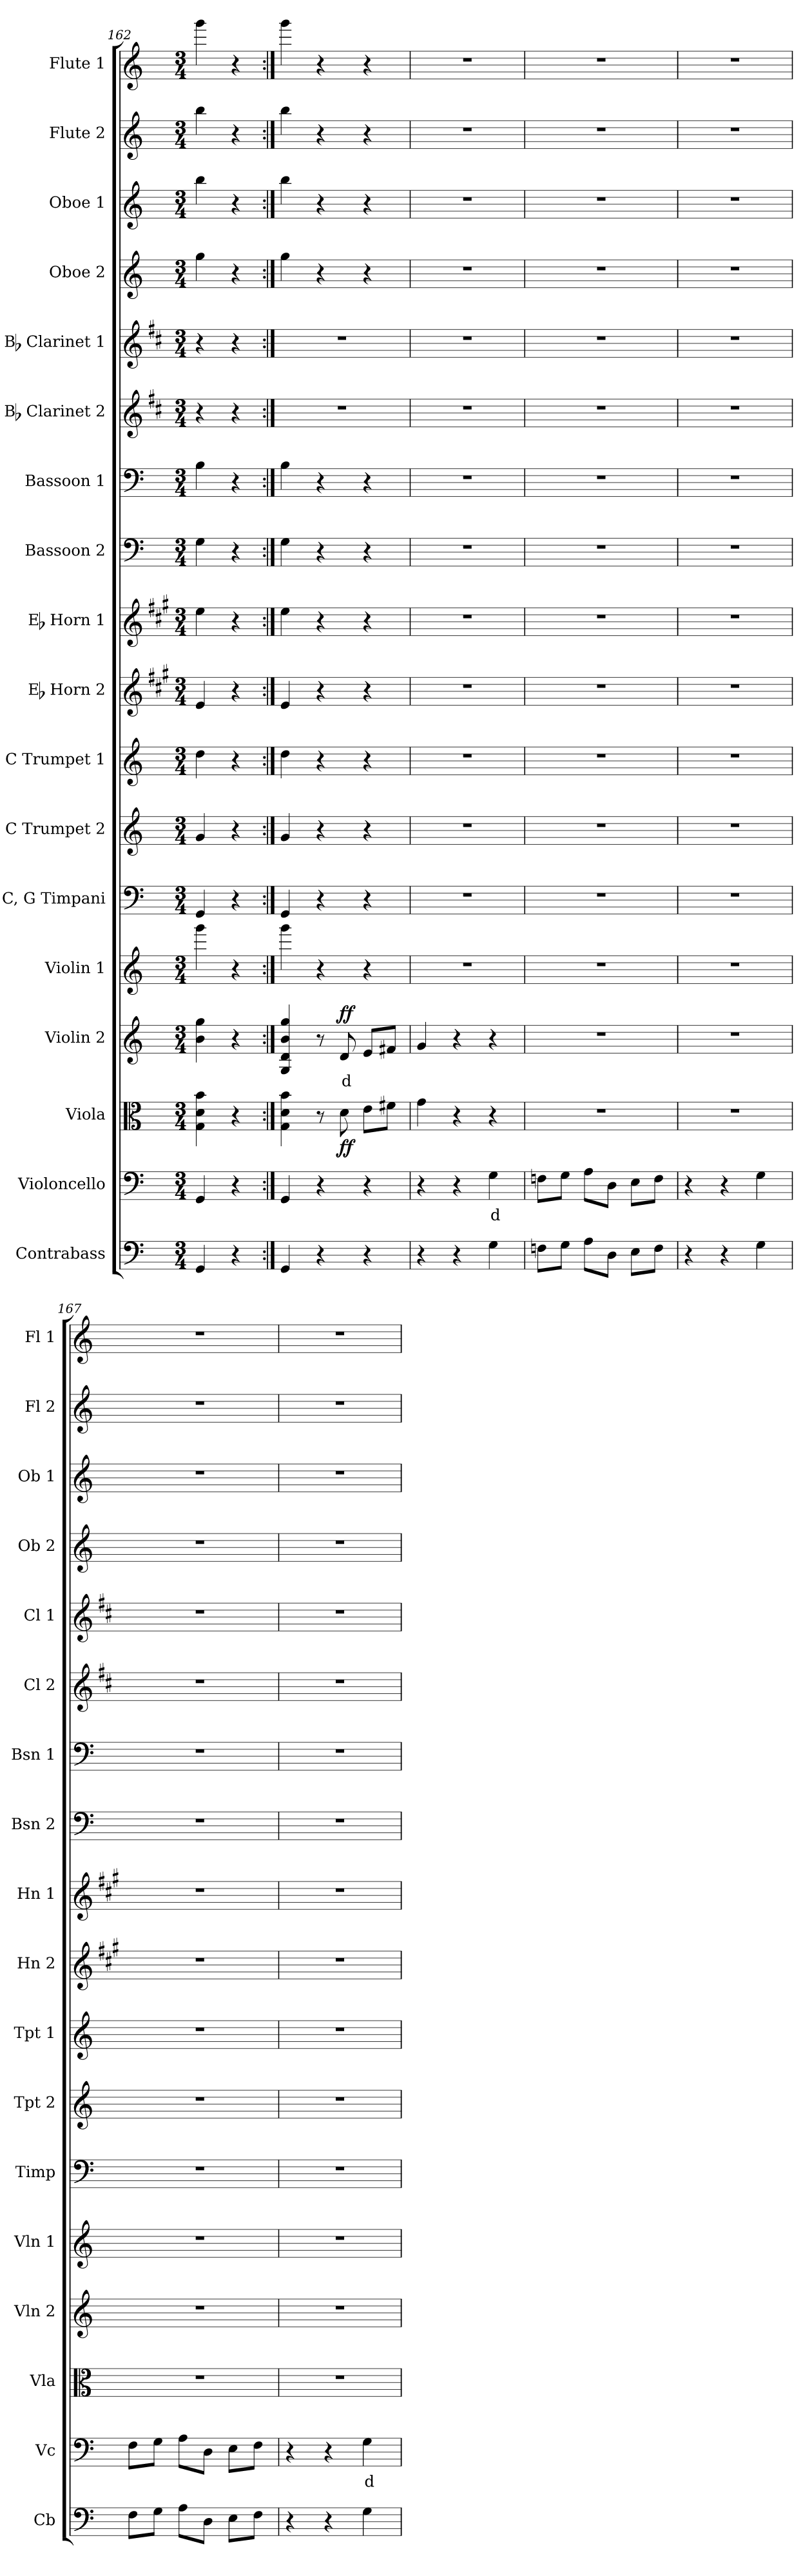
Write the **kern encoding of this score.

**kern	**kern	**text	**kern	**dynam	**kern	**text	**dynam	**kern	**kern	**kern	**kern	**kern	**kern	**kern	**kern	**kern	**kern	**kern	**kern	**kern	**kern
*part18	*part17	*part17	*part16	*part16	*part15	*part15	*part15	*part14	*part13	*part12	*part11	*part10	*part9	*part8	*part7	*part6	*part5	*part4	*part3	*part2	*part1
*staff18	*staff17	*staff17	*staff16	*staff16	*staff15	*staff15	*staff15	*staff14	*staff13	*staff12	*staff11	*staff10	*staff9	*staff8	*staff7	*staff6	*staff5	*staff4	*staff3	*staff2	*staff1
*I"Contrabass	*I"Violoncello	*	*I"Viola	*	*I"Violin 2	*	*	*I"Violin 1	*I"C, G Timpani	*I"C Trumpet 2	*I"C Trumpet 1	*I"Eb Horn 2	*I"Eb Horn 1	*I"Bassoon 2	*I"Bassoon 1	*I"Bb Clarinet 2	*I"Bb Clarinet 1	*I"Oboe 2	*I"Oboe 1	*I"Flute 2	*I"Flute 1
*I'Cb	*I'Vc	*	*I'Vla	*	*I'Vln 2	*	*	*I'Vln 1	*I'Timp	*I'Tpt 2	*I'Tpt 1	*I'Hn 2	*I'Hn 1	*I'Bsn 2	*I'Bsn 1	*I'Cl 2	*I'Cl 1	*I'Ob 2	*I'Ob 1	*I'Fl 2	*I'Fl 1
*clefF4	*clefF4	*	*clefC3	*	*clefG2	*	*	*clefG2	*clefF4	*clefG2	*clefG2	*clefG2	*clefG2	*clefF4	*clefF4	*clefG2	*clefG2	*clefG2	*clefG2	*clefG2	*clefG2
*ITrd7c12	*	*	*	*	*	*	*	*	*	*	*	*ITrd5c9	*ITrd5c9	*	*	*ITrd1c2	*ITrd1c2	*	*	*	*
*k[]	*k[]	*	*k[]	*	*k[]	*	*	*k[]	*k[]	*k[]	*k[]	*k[]	*k[]	*k[]	*k[]	*k[]	*k[]	*k[]	*k[]	*k[]	*k[]
*M3/4	*M3/4	*	*M3/4	*	*M3/4	*	*	*M3/4	*M3/4	*M3/4	*M3/4	*M3/4	*M3/4	*M3/4	*M3/4	*M3/4	*M3/4	*M3/4	*M3/4	*M3/4	*M3/4
=162	=162	=162	=162	=162	=162	=162	=162	=162	=162	=162	=162	=162	=162	=162	=162	=162	=162	=162	=162	=162	=162
4GGG/	4GG/	.	4G\ 4d\ 4b\	.	4b\ 4gg\	.	.	4ggg\	4GG/	4g/	4dd\	4G/	4g\	4G\	4B\	4r	4r	4gg\	4bb\	4bb\	4ggg\
4r	4r	.	4r	.	4r	.	.	4r	4r	4r	4r	4r	4r	4r	4r	4r	4r	4r	4r	4r	4r
=163:|!	=163:|!	=163:|!	=163:|!	=163:|!	=163:|!	=163:|!	=163:|!	=163:|!	=163:|!	=163:|!	=163:|!	=163:|!	=163:|!	=163:|!	=163:|!	=163:|!	=163:|!	=163:|!	=163:|!	=163:|!	=163:|!
4GGG/	4GG/	.	4G\ 4d\ 4b\	.	4G/ 4d/ 4b/ 4gg/	.	.	4ggg\	4GG/	4g/	4dd\	4G/	4g\	4G\	4B\	2.r	2.r	4gg\	4bb\	4bb\	4ggg\
4r	4r	.	8r	.	8r	.	.	4r	4r	4r	4r	4r	4r	4r	4r	.	.	4r	4r	4r	4r
!	!	!	!	!LO:DY:b	!	!LO:LY:b:color=#FF0000	!LO:DY:b	!	!	!	!	!	!	!	!	!	!	!	!	!	!
.	.	.	8d\	ff	8d/	d	ff	.	.	.	.	.	.	.	.	.	.	.	.	.	.
4r	4r	.	8e\L	.	8e/L	.	.	4r	4r	4r	4r	4r	4r	4r	4r	.	.	4r	4r	4r	4r
.	.	.	8f#X\J	.	8f#X/J	.	.	.	.	.	.	.	.	.	.	.	.	.	.	.	.
!!LO:PB:g=z
=164	=164	=164	=164	=164	=164	=164	=164	=164	=164	=164	=164	=164	=164	=164	=164	=164	=164	=164	=164	=164	=164
4r	4r	.	4g\	.	4g/	.	.	2.r	2.r	2.r	2.r	2.r	2.r	2.r	2.r	2.r	2.r	2.r	2.r	2.r	2.r
4r	4r	.	4r	.	4r	.	.	.	.	.	.	.	.	.	.	.	.	.	.	.	.
!	!	!LO:LY:b:color=#FF0000	!	!	!	!	!	!	!	!	!	!	!	!	!	!	!	!	!	!	!
4GG\	4G\	d	4r	.	4r	.	.	.	.	.	.	.	.	.	.	.	.	.	.	.	.
=165	=165	=165	=165	=165	=165	=165	=165	=165	=165	=165	=165	=165	=165	=165	=165	=165	=165	=165	=165	=165	=165
8FFn\L	8Fn\L	.	2.r	.	2.r	.	.	2.r	2.r	2.r	2.r	2.r	2.r	2.r	2.r	2.r	2.r	2.r	2.r	2.r	2.r
8GG\J	8G\J	.	.	.	.	.	.	.	.	.	.	.	.	.	.	.	.	.	.	.	.
8AA\L	8A\L	.	.	.	.	.	.	.	.	.	.	.	.	.	.	.	.	.	.	.	.
8DD\J	8D\J	.	.	.	.	.	.	.	.	.	.	.	.	.	.	.	.	.	.	.	.
8EE\L	8E\L	.	.	.	.	.	.	.	.	.	.	.	.	.	.	.	.	.	.	.	.
8FF\J	8F\J	.	.	.	.	.	.	.	.	.	.	.	.	.	.	.	.	.	.	.	.
=166	=166	=166	=166	=166	=166	=166	=166	=166	=166	=166	=166	=166	=166	=166	=166	=166	=166	=166	=166	=166	=166
4r	4r	.	2.r	.	2.r	.	.	2.r	2.r	2.r	2.r	2.r	2.r	2.r	2.r	2.r	2.r	2.r	2.r	2.r	2.r
4r	4r	.	.	.	.	.	.	.	.	.	.	.	.	.	.	.	.	.	.	.	.
4GG\	4G\	.	.	.	.	.	.	.	.	.	.	.	.	.	.	.	.	.	.	.	.
=167	=167	=167	=167	=167	=167	=167	=167	=167	=167	=167	=167	=167	=167	=167	=167	=167	=167	=167	=167	=167	=167
8FF\L	8F\L	.	2.r	.	2.r	.	.	2.r	2.r	2.r	2.r	2.r	2.r	2.r	2.r	2.r	2.r	2.r	2.r	2.r	2.r
8GG\J	8G\J	.	.	.	.	.	.	.	.	.	.	.	.	.	.	.	.	.	.	.	.
8AA\L	8A\L	.	.	.	.	.	.	.	.	.	.	.	.	.	.	.	.	.	.	.	.
8DD\J	8D\J	.	.	.	.	.	.	.	.	.	.	.	.	.	.	.	.	.	.	.	.
8EE\L	8E\L	.	.	.	.	.	.	.	.	.	.	.	.	.	.	.	.	.	.	.	.
8FF\J	8F\J	.	.	.	.	.	.	.	.	.	.	.	.	.	.	.	.	.	.	.	.
=168	=168	=168	=168	=168	=168	=168	=168	=168	=168	=168	=168	=168	=168	=168	=168	=168	=168	=168	=168	=168	=168
4r	4r	.	2.r	.	2.r	.	.	2.r	2.r	2.r	2.r	2.r	2.r	2.r	2.r	2.r	2.r	2.r	2.r	2.r	2.r
4r	4r	.	.	.	.	.	.	.	.	.	.	.	.	.	.	.	.	.	.	.	.
!	!	!LO:LY:b:color=#FF0000	!	!	!	!	!	!	!	!	!	!	!	!	!	!	!	!	!	!	!
4GG\	4G\	d	.	.	.	.	.	.	.	.	.	.	.	.	.	.	.	.	.	.	.
=	=	=	=	=	=	=	=	=	=	=	=	=	=	=	=	=	=	=	=	=	=
*-	*-	*-	*-	*-	*-	*-	*-	*-	*-	*-	*-	*-	*-	*-	*-	*-	*-	*-	*-	*-	*-
